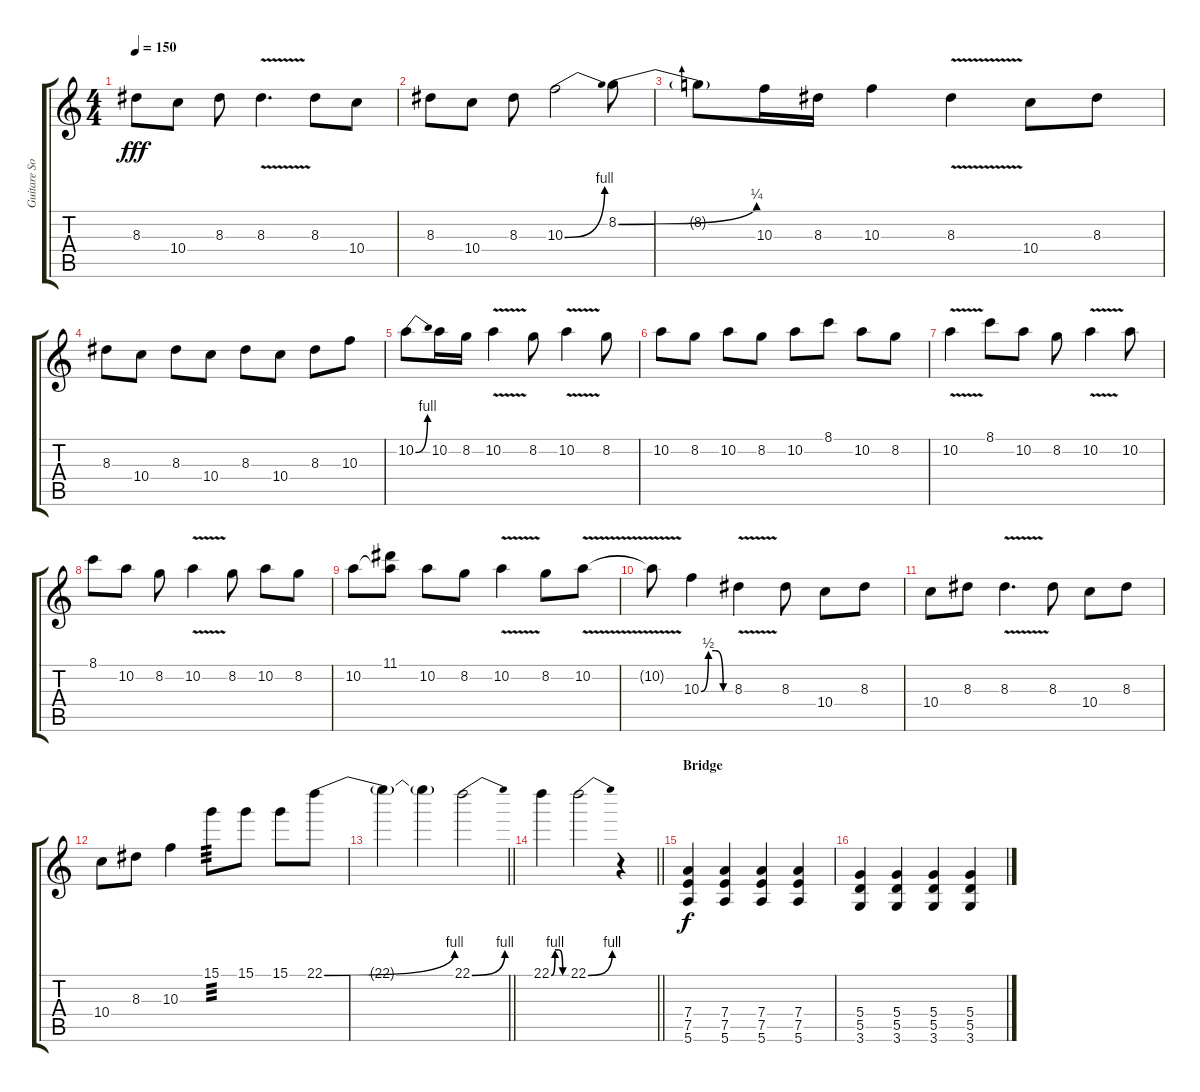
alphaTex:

\track ("Guitare Soliste" "Guitare So") {instrument distortionguitar}
\staff {score tabs}
\tuning (E4 B3 G3 D3 A2 E2) {hide}
\ts (4 4)
\tempo 150
\clef g2
\ks c
8.3.8{dy fff} 10.4.8 8.3.8 8.3{v}.4{d} 8.3.8 10.4.8 |
8.3.8 10.4.8 8.3.8 10.3{be (bend 0 0 60 4)}.2 8.2{be (bend 0 0 60 1)}.8 |
8.2{t}.8 10.3.16 8.3.16 10.3.4 8.3{v}.4 10.4.8 8.3.8 |
8.3.8 10.4.8 8.3.8 10.4.8 8.3.8 10.4.8 8.3.8 10.3.8 |
10.2{be (bend 0 0 60 4)}.8 10.2.16 8.2.16 10.2{v}.4 8.2.8 10.2{v}.4 8.2.8 |
10.2.8 8.2.8 10.2.8 8.2.8 10.2.8 8.1.8 10.2.8 8.2.8 |
10.2{v}.4 8.1.8 10.2.8 8.2.8 10.2{v}.4 10.2.8 |
8.1.8 10.2.8 8.2.8 10.2{v}.4 8.2.8 10.2.8 8.2.8 |
10.2.8 (11.1 10.2{t}).8 10.2.8 8.2.8 10.2{v}.4 8.2.8 10.2{v}.8 |
10.2{t}.8 10.3{be (custom 0 0 15 2 30 2 45 0 60 0)}.4 8.3{v}.4 8.3.8 10.4.8 8.3.8 |
10.4.8 8.3.8 8.3{v}.4{d} 8.3.8 10.4.8 8.3.8 |
10.4.8 8.3.8 10.3.4 15.1.8{tp 3} 15.1.8 15.1.8 22.1{be (bend 0 0 60 4)}.8 |
\barLineRight lightlight
22.1{t}.4 22.1{t}.4 22.1{be (bend 0 0 60 4)}.2 |
\barLineRight lightlight
22.1{be (custom 0 0 15 4 30 4 45 0 60 0)}.4 22.1{be (bend 0 0 60 4)}.2 r.4 |
\section ("" "Bridge")
(7.4 7.5 5.6).4{dy f volume 12 instrument distortionguitar} (7.4 7.5 5.6).4 (7.4 7.5 5.6).4 (7.4 7.5 5.6).4 |
(5.4 5.5 3.6).4 (5.4 5.5 3.6).4 (5.4 5.5 3.6).4 (5.4 5.5 3.6).4
